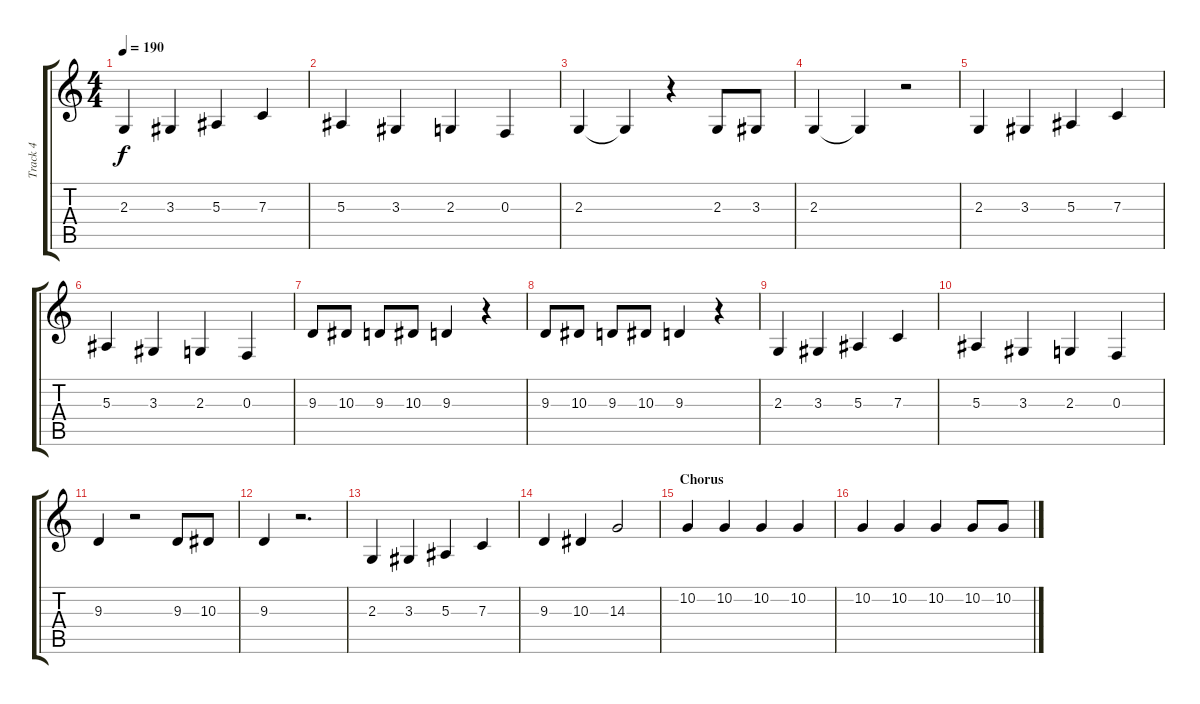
\track ("Track 4" "Track 4") {instrument lead1square}
\staff {score tabs}
\tuning (D4 A3 F3 C3 G2 C2) {hide}
\ts (4 4)
\tempo 190
\clef g2
\ks c
2.3.4{dy f} 3.3.4 5.3.4 7.3.4 |
5.3.4 3.3.4 2.3.4 0.3.4 |
2.3.4 2.3{t}.4 r.4 2.3.8 3.3.8 |
2.3.4 2.3{t}.4 r.2 |
2.3.4 3.3.4 5.3.4 7.3.4 |
5.3.4 3.3.4 2.3.4 0.3.4 |
9.3.8 10.3.8 9.3.8 10.3.8 9.3.4 r.4 |
9.3.8 10.3.8 9.3.8 10.3.8 9.3.4 r.4 |
2.3.4 3.3.4 5.3.4 7.3.4 |
5.3.4 3.3.4 2.3.4 0.3.4 |
9.3.4 r.2 9.3.8 10.3.8 |
9.3.4 r.2{d} |
2.3.4 3.3.4 5.3.4 7.3.4 |
9.3.4 10.3.4 14.3.2 |
\section ("" "Chorus")
10.2.4 10.2.4 10.2.4 10.2.4 |
10.2.4 10.2.4 10.2.4 10.2.8 10.2.8
